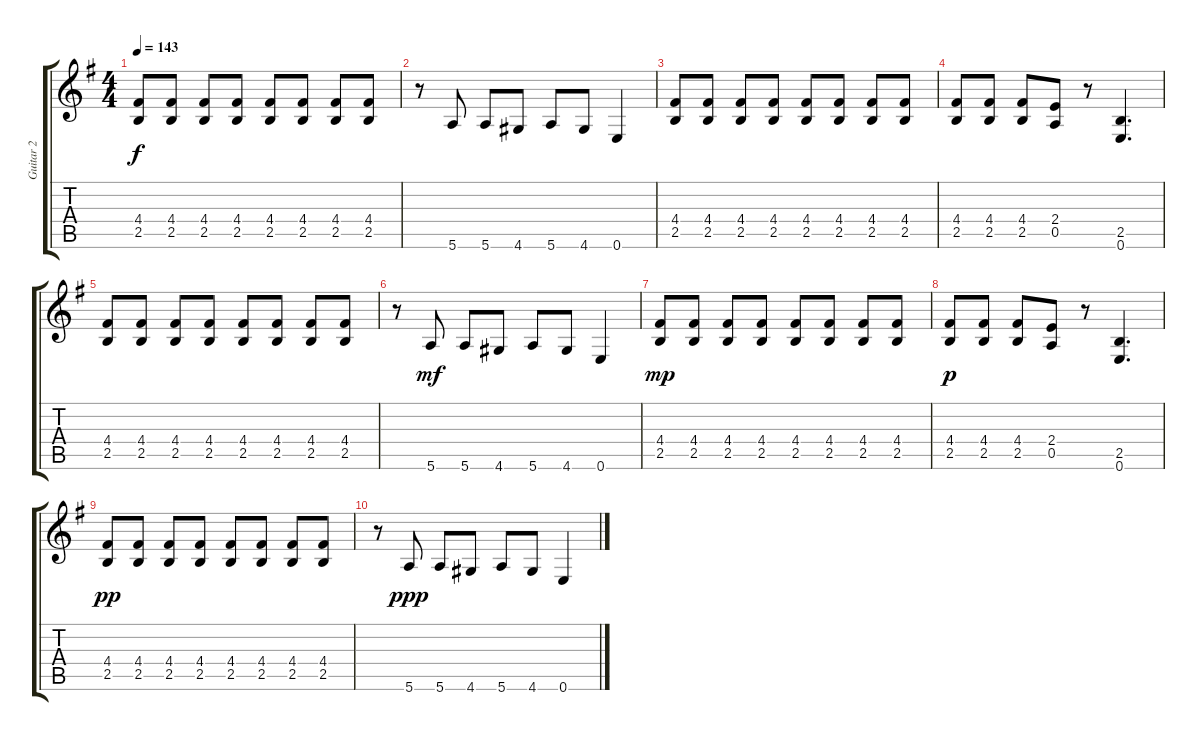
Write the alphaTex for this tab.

\track ("Guitar 2" "Guitar 2") {instrument overdrivenguitar}
\staff {score tabs}
\tuning (E4 B3 G3 D3 A2 E2) {hide}
\ts (4 4)
\tempo 143
\clef g2
\ks g
(4.4 2.5).8{dy f} (4.4 2.5).8 (4.4 2.5).8 (4.4 2.5).8 (4.4 2.5).8 (4.4 2.5).8 (4.4 2.5).8 (4.4 2.5).8 |
r.8 5.6.8 5.6.8 4.6.8 5.6.8 4.6.8 0.6.4 |
(4.4 2.5).8 (4.4 2.5).8 (4.4 2.5).8 (4.4 2.5).8 (4.4 2.5).8 (4.4 2.5).8 (4.4 2.5).8 (4.4 2.5).8 |
(4.4 2.5).8 (4.4 2.5).8 (4.4 2.5).8 (2.4 0.5).8 r.8 (2.5 0.6).4{d} |
(4.4 2.5).8 (4.4 2.5).8 (4.4 2.5).8 (4.4 2.5).8 (4.4 2.5).8 (4.4 2.5).8 (4.4 2.5).8 (4.4 2.5).8 |
r.8 5.6.8{dy mf} 5.6.8 4.6.8 5.6.8 4.6.8 0.6.4 |
(4.4 2.5).8{dy mp} (4.4 2.5).8 (4.4 2.5).8 (4.4 2.5).8 (4.4 2.5).8 (4.4 2.5).8 (4.4 2.5).8 (4.4 2.5).8 |
(4.4 2.5).8{dy p} (4.4 2.5).8 (4.4 2.5).8 (2.4 0.5).8 r.8 (2.5 0.6).4{d} |
(4.4 2.5).8{dy pp} (4.4 2.5).8 (4.4 2.5).8 (4.4 2.5).8 (4.4 2.5).8 (4.4 2.5).8 (4.4 2.5).8 (4.4 2.5).8 |
r.8 5.6.8{dy ppp} 5.6.8 4.6.8 5.6.8 4.6.8 0.6.4
